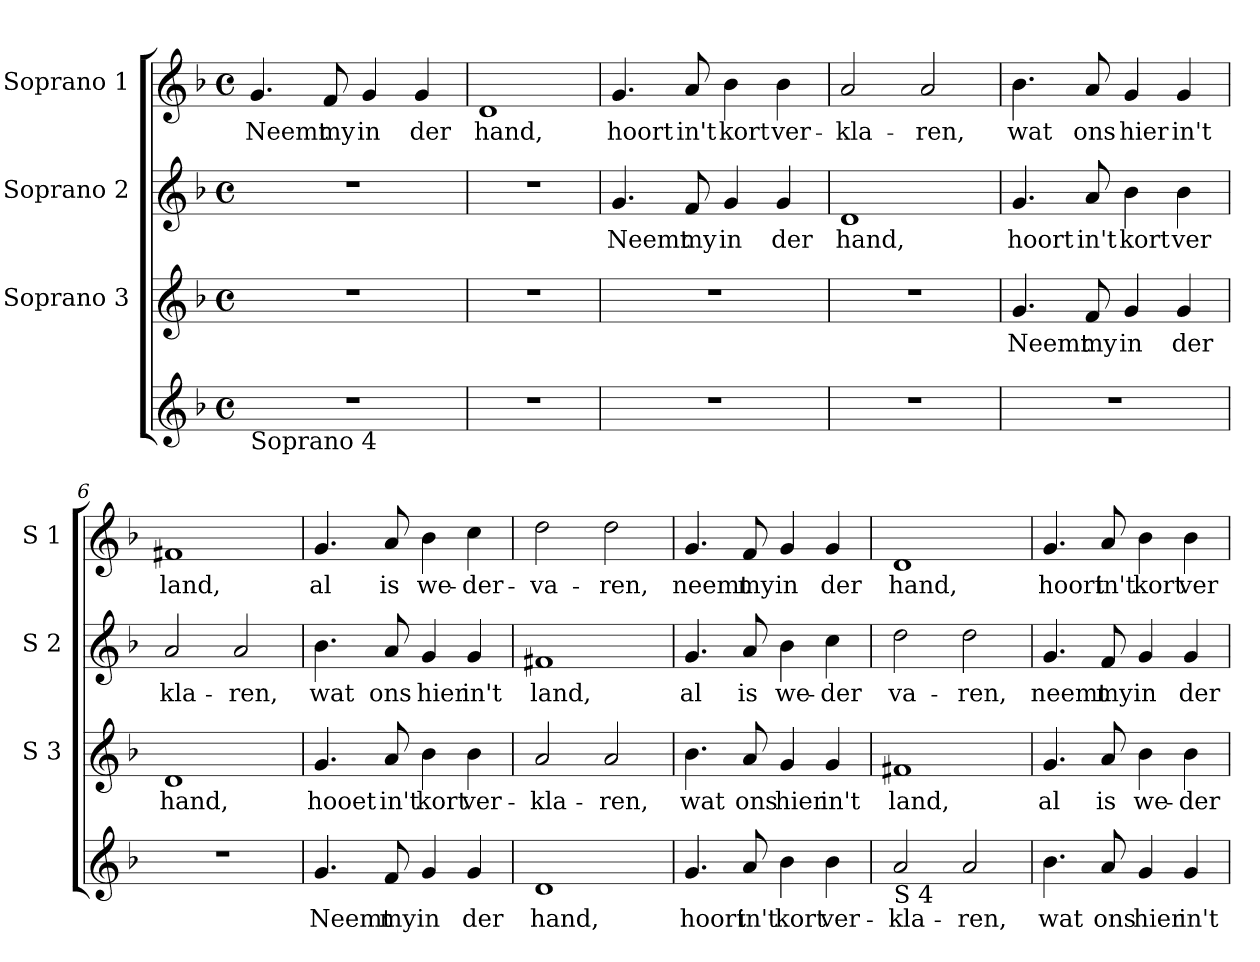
**kern	**text	**kern	**text	**kern	**text	**kern	**text
*part4	*part4	*part3	*part3	*part2	*part2	*part1	*part1
*staff4	*staff4	*staff3	*staff3	*staff2	*staff2	*staff1	*staff1
*	*	*I"Soprano 3	*	*I"Soprano 2	*	*I"Soprano 1	*
*	*	*I'S 3	*	*I'S 2	*	*I'S 1	*
*clefG2	*	*clefG2	*	*clefG2	*	*clefG2	*
*k[b-]	*	*k[b-]	*	*k[b-]	*	*k[b-]	*
*F:	*	*F:	*	*F:	*	*F:	*
*M4/4	*	*M4/4	*	*M4/4	*	*M4/4	*
*met(c)	*	*met(c)	*	*met(c)	*	*met(c)	*
=1	=1	=1	=1	=1	=1	=1	=1
!LO:TX:b:t=Soprano 4	!	!	!	!	!	!	!
!	!	!	!	!	!	!	!LO:LY:b
1r	.	1r	.	1r	.	4.g/	Neemt
!	!	!	!	!	!	!	!LO:LY:b
.	.	.	.	.	.	8f/	my
!	!	!	!	!	!	!	!LO:LY:b
.	.	.	.	.	.	4g/	in
!	!	!	!	!	!	!	!LO:LY:b
.	.	.	.	.	.	4g/	der
=2	=2	=2	=2	=2	=2	=2	=2
!	!	!	!	!	!	!	!LO:LY:b
1r	.	1r	.	1r	.	1d	hand,
=3	=3	=3	=3	=3	=3	=3	=3
!	!	!	!	!	!LO:LY:b	!	!LO:LY:b
1r	.	1r	.	4.g/	Neemt	4.g/	hoort
!	!	!	!	!	!LO:LY:b	!	!LO:LY:b
.	.	.	.	8f/	my	8a/	in't
!	!	!	!	!	!LO:LY:b	!	!LO:LY:b
.	.	.	.	4g/	in	4b-\	kort
!	!	!	!	!	!LO:LY:b	!	!LO:LY:b
.	.	.	.	4g/	der	4b-\	ver-
=4	=4	=4	=4	=4	=4	=4	=4
!	!	!	!	!	!LO:LY:b	!	!LO:LY:b
1r	.	1r	.	1d	hand,	2a/	-kla-
!	!	!	!	!	!	!	!LO:LY:b
.	.	.	.	.	.	2a/	-ren,
!!LO:LB:g=z
=5	=5	=5	=5	=5	=5	=5	=5
!	!	!	!LO:LY:b	!	!LO:LY:b	!	!LO:LY:b
1r	.	4.g/	Neemt	4.g/	hoort	4.b-\	wat
!	!	!	!LO:LY:b	!	!LO:LY:b	!	!LO:LY:b
.	.	8f/	my	8a/	in't	8a/	ons
!	!	!	!LO:LY:b	!	!LO:LY:b	!	!LO:LY:b
.	.	4g/	in	4b-\	kort	4g/	hier
!	!	!	!LO:LY:b	!	!LO:LY:b	!	!LO:LY:b
.	.	4g/	der	4b-\	ver	4g/	in't
=6	=6	=6	=6	=6	=6	=6	=6
!	!	!	!LO:LY:b	!	!LO:LY:b	!	!LO:LY:b
1r	.	1d	hand,	2a/	kla-	1f#X	land,
!	!	!	!	!	!LO:LY:b	!	!
.	.	.	.	2a/	-ren,	.	.
=7	=7	=7	=7	=7	=7	=7	=7
!	!LO:LY:b	!	!LO:LY:b	!	!LO:LY:b	!	!LO:LY:b
4.g/	Neemt	4.g/	hooet	4.b-\	wat	4.g/	al
!	!LO:LY:b	!	!LO:LY:b	!	!LO:LY:b	!	!LO:LY:b
8f/	my	8a/	in't	8a/	ons	8a/	is
!	!LO:LY:b	!	!LO:LY:b	!	!LO:LY:b	!	!LO:LY:b
4g/	in	4b-\	kort	4g/	hier	4b-\	we-
!	!LO:LY:b	!	!LO:LY:b	!	!LO:LY:b	!	!LO:LY:b
4g/	der	4b-\	ver-	4g/	in't	4cc\	-der-
=8	=8	=8	=8	=8	=8	=8	=8
!	!LO:LY:b	!	!LO:LY:b	!	!LO:LY:b	!	!LO:LY:b
1d	hand,	2a/	-kla-	1f#X	land,	2dd\	-va-
!	!	!	!LO:LY:b	!	!	!	!LO:LY:b
.	.	2a/	-ren,	.	.	2dd\	-ren,
=9	=9	=9	=9	=9	=9	=9	=9
!	!LO:LY:b	!	!LO:LY:b	!	!LO:LY:b	!	!LO:LY:b
4.g/	hoort	4.b-\	wat	4.g/	al	4.g/	neemt
!	!LO:LY:b	!	!LO:LY:b	!	!LO:LY:b	!	!LO:LY:b
8a/	in't	8a/	ons	8a/	is	8f/	my
!	!LO:LY:b	!	!LO:LY:b	!	!LO:LY:b	!	!LO:LY:b
4b-\	kort	4g/	hier	4b-\	we-	4g/	in
!	!LO:LY:b	!	!LO:LY:b	!	!LO:LY:b	!	!LO:LY:b
4b-\	ver-	4g/	in't	4cc\	-der	4g/	der
!!LO:PB:g=z
=10	=10	=10	=10	=10	=10	=10	=10
!LO:TX:b:t=S 4	!	!	!	!	!	!	!
!	!LO:LY:b	!	!LO:LY:b	!	!LO:LY:b	!	!LO:LY:b
2a/	-kla-	1f#X	land,	2dd\	va-	1d	hand,
!	!LO:LY:b	!	!	!	!LO:LY:b	!	!
2a/	-ren,	.	.	2dd\	-ren,	.	.
=11	=11	=11	=11	=11	=11	=11	=11
!	!LO:LY:b	!	!LO:LY:b	!	!LO:LY:b	!	!LO:LY:b
4.b-\	wat	4.g/	al	4.g/	neemt	4.g/	hoort
!	!LO:LY:b	!	!LO:LY:b	!	!LO:LY:b	!	!LO:LY:b
8a/	ons	8a/	is	8f/	my	8a/	in't
!	!LO:LY:b	!	!LO:LY:b	!	!LO:LY:b	!	!LO:LY:b
4g/	hier	4b-\	we-	4g/	in	4b-\	kort
!	!LO:LY:b	!	!LO:LY:b	!	!LO:LY:b	!	!LO:LY:b
4g/	in't	4b-\	-der-	4g/	der	4b-\	ver-
=	=	=	=	=	=	=	=
*-	*-	*-	*-	*-	*-	*-	*-
